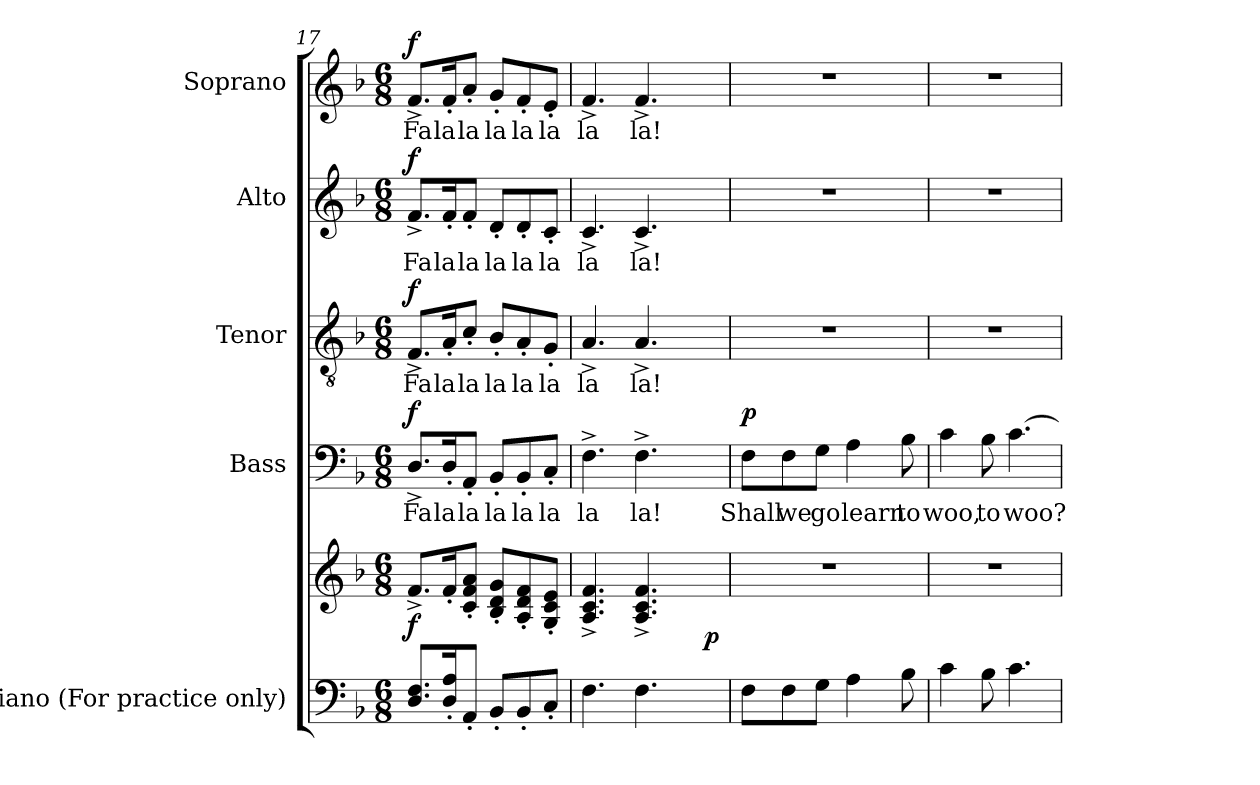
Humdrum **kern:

**kern	**kern	**dynam	**kern	**text	**dynam	**kern	**text	**dynam	**kern	**text	**dynam	**kern	**text	**dynam
*part5	*part5	*part5	*part4	*part4	*part4	*part3	*part3	*part3	*part2	*part2	*part2	*part1	*part1	*part1
*staff6	*staff5	*staff5/6	*staff4	*staff4	*staff4	*staff3	*staff3	*staff3	*staff2	*staff2	*staff2	*staff1	*staff1	*staff1
*I"Piano (For  practice  only)	*	*	*I"Bass	*	*	*I"Tenor	*	*	*I"Alto	*	*	*I"Soprano	*	*
*I'Pno.	*	*	*I'B.	*	*	*I'T.	*	*	*I'A.	*	*	*I'S.	*	*
*clefF4	*clefG2	*	*clefF4	*	*	*clefGv2	*	*	*clefG2	*	*	*clefG2	*	*
*	*	*	*	*	*	*ITrd7c12	*	*	*	*	*	*	*	*
*k[b-]	*k[b-]	*	*k[b-]	*	*	*k[b-]	*	*	*k[b-]	*	*	*k[b-]	*	*
*F:	*F:	*	*F:	*	*	*F:	*	*	*F:	*	*	*F:	*	*
*M6/8	*M6/8	*	*M6/8	*	*	*M6/8	*	*	*M6/8	*	*	*M6/8	*	*
=17	=17	=17	=17	=17	=17	=17	=17	=17	=17	=17	=17	=17	=17	=17
!	!	!	!	!LO:LY:b:color=#000000	!	!	!	!	!	!	!	!	!	!
!	!	!	!	!	!	!	!LO:LY:b:color=#000000	!	!	!	!	!	!	!
!	!	!	!	!	!	!	!	!	!	!LO:LY:b:color=#000000	!	!	!	!
!	!	!	!	!	!	!	!	!	!	!	!	!	!LO:LY:b:color=#000000	!
8.Di/ 8.FiL	8.f^i/L	f	8.D^i/L	Fa	f	8.FF^i/L	Fa	f	8.f^i/L	Fa	f	8.f^i/L	Fa	f
!	!	!	!	!LO:LY:b:color=#000000	!	!	!	!	!	!	!	!	!	!
!	!	!	!	!	!	!	!LO:LY:b:color=#000000	!	!	!	!	!	!	!
!	!	!	!	!	!	!	!	!	!	!LO:LY:b:color=#000000	!	!	!	!
!	!	!	!	!	!	!	!	!	!	!	!	!	!LO:LY:b:color=#000000	!
16Di/' 16Ai'k	16f'i/k	.	16D'i/K	la	.	16AA'i/K	la	.	16f'i/K	la	.	16f'i/K	la	.
!	!	!	!	!LO:LY:b:color=#000000	!	!	!	!	!	!	!	!	!	!
!	!	!	!	!	!	!	!LO:LY:b:color=#000000	!	!	!	!	!	!	!
!	!	!	!	!	!	!	!	!	!	!LO:LY:b:color=#000000	!	!	!	!
!	!	!	!	!	!	!	!	!	!	!	!	!	!LO:LY:b:color=#000000	!
8AA'i/J	8ci/' 8fi' 8ai'J	.	8AA'i/J	la	.	8C'i/J	la	.	8f'i/J	la	.	8a'i/J	la	.
!	!	!	!	!LO:LY:b:color=#000000	!	!	!	!	!	!	!	!	!	!
!	!	!	!	!	!	!	!LO:LY:b:color=#000000	!	!	!	!	!	!	!
!	!	!	!	!	!	!	!	!	!	!LO:LY:b:color=#000000	!	!	!	!
!	!	!	!	!	!	!	!	!	!	!	!	!	!LO:LY:b:color=#000000	!
8BB-'i/L	8B-i/' 8di' 8gi'L	.	8BB-'i/L	la	.	8BB-'i/L	la	.	8d'i/L	la	.	8g'i/L	la	.
!	!	!	!	!LO:LY:b:color=#000000	!	!	!	!	!	!	!	!	!	!
!	!	!	!	!	!	!	!LO:LY:b:color=#000000	!	!	!	!	!	!	!
!	!	!	!	!	!	!	!	!	!	!LO:LY:b:color=#000000	!	!	!	!
!	!	!	!	!	!	!	!	!	!	!	!	!	!LO:LY:b:color=#000000	!
8BB-'i/	8Ai/' 8di' 8fi'	.	8BB-'i/	la	.	8AA'i/	la	.	8d'i/	la	.	8f'i/	la	.
!	!	!	!	!LO:LY:b:color=#000000	!	!	!	!	!	!	!	!	!	!
!	!	!	!	!	!	!	!LO:LY:b:color=#000000	!	!	!	!	!	!	!
!	!	!	!	!	!	!	!	!	!	!LO:LY:b:color=#000000	!	!	!	!
!	!	!	!	!	!	!	!	!	!	!	!	!	!LO:LY:b:color=#000000	!
8C'i/J	8Gi/' 8ci' 8ei'J	.	8C'i/J	la	.	8GG'i/J	la	.	8c'i/J	la	.	8e'i/J	la	.
=18	=18	=18	=18	=18	=18	=18	=18	=18	=18	=18	=18	=18	=18	=18
!	!	!	!	!LO:LY:b:color=#000000	!	!	!	!	!	!	!	!	!	!
!	!	!	!	!	!	!	!LO:LY:b:color=#000000	!	!	!	!	!	!	!
!	!	!	!	!	!	!	!	!	!	!LO:LY:b:color=#000000	!	!	!	!
!	!	!	!	!	!	!	!	!	!	!	!	!	!LO:LY:b:color=#000000	!
*	*^	*	*	*	*	*	*	*	*	*	*	*	*	*
4.Fi\	4.Ai/^ 4.ci^ 4.fi^	2ryy	.	4.F^i\	la	.	4.AA^i/	la	.	4.c^i/	la	.	4.f^i/	la	.
!	!	!	!	!	!LO:LY:b:color=#000000	!	!	!	!	!	!	!	!	!	!
!	!	!	!	!	!	!	!	!LO:LY:b:color=#000000	!	!	!	!	!	!	!
!	!	!	!	!	!	!	!	!	!	!	!LO:LY:b:color=#000000	!	!	!	!
!	!	!	!	!	!	!	!	!	!	!	!	!	!	!LO:LY:b:color=#000000	!
4.Fi\	4.Ai/^ 4.ci^ 4.fi^	.	.	4.F^i\	la!	.	4.AA^i/	la!	.	4.c^i/	la!	.	4.f^i/	la!	.
.	.	8ryy	.	.	.	.	.	.	.	.	.	.	.	.	.
.	.	32.ryy	.	.	.	.	.	.	.	.	.	.	.	.	.
.	.	16ryy	p	.	.	.	.	.	.	.	.	.	.	.	.
.	.	64ryy	.	.	.	.	.	.	.	.	.	.	.	.	.
=19	=19	=19	=19	=19	=19	=19	=19	=19	=19	=19	=19	=19	=19	=19	=19
!	!LO:N:vis=1	!	!	!	!	!	!	!	!	!	!	!	!	!	!
*	*v	*v	*	*	*	*	*	*	*	*	*	*	*	*	*
*	*^	*	*	*	*	*	*	*	*	*	*	*	*	*
!	!	!	!	!	!LO:LY:b:color=#000000	!	!LO:N:vis=1	!	!	!LO:N:vis=1	!	!	!LO:N:vis=1	!	!
*	*v	*v	*	*	*	*	*	*	*	*	*	*	*	*	*
8Fi\L	2.r	.	8Fi\L	Shall	p	2.r	.	.	2.r	.	.	2.r	.	.
!	!	!	!	!LO:LY:b:color=#000000	!	!	!	!	!	!	!	!	!	!
8Fi\	.	.	8Fi\	we	.	.	.	.	.	.	.	.	.	.
!	!	!	!	!LO:LY:b:color=#000000	!	!	!	!	!	!	!	!	!	!
8Gi\J	.	.	8Gi\J	go	.	.	.	.	.	.	.	.	.	.
!	!	!	!	!LO:LY:b:color=#000000	!	!	!	!	!	!	!	!	!	!
4Ai\	.	.	4Ai\	learn	.	.	.	.	.	.	.	.	.	.
!	!	!	!	!LO:LY:b:color=#000000	!	!	!	!	!	!	!	!	!	!
8B-i\	.	.	8B-i\	to	.	.	.	.	.	.	.	.	.	.
=20	=20	=20	=20	=20	=20	=20	=20	=20	=20	=20	=20	=20	=20	=20
!	!LO:N:vis=1	!	!	!	!	!	!	!	!	!	!	!	!	!
!	!	!	!	!LO:LY:b:color=#000000	!	!LO:N:vis=1	!	!	!LO:N:vis=1	!	!	!LO:N:vis=1	!	!
4ci\	2.r	.	4ci\	woo,	.	2.r	.	.	2.r	.	.	2.r	.	.
!	!	!	!	!LO:LY:b:color=#000000	!	!	!	!	!	!	!	!	!	!
8B-i\	.	.	8B-i\	to	.	.	.	.	.	.	.	.	.	.
!	!	!	!	!LO:LY:b:color=#000000	!	!	!	!	!	!	!	!	!	!
4.ci\	.	.	[4.ci\	woo?	.	.	.	.	.	.	.	.	.	.
=	=	=	=	=	=	=	=	=	=	=	=	=	=	=
*-	*-	*-	*-	*-	*-	*-	*-	*-	*-	*-	*-	*-	*-	*-
